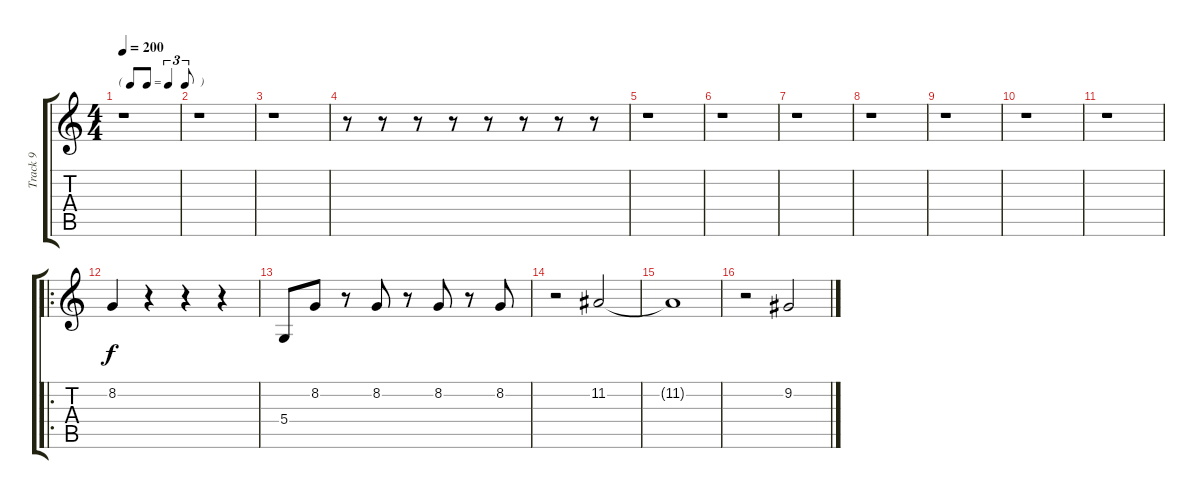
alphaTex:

\track ("Track 9" "Track 9") {instrument altosax}
\staff {score tabs}
\tuning (E4 B3 G3 D3 A2 E2) {hide}
\ts (4 4)
\tf triplet8th
\tempo 200
\clef g2
\ks c
r.1{dy f} |
r.1 |
r.1 |
r.8 r.8 r.8 r.8 r.8 r.8 r.8 r.8 |
r.1 |
r.1 |
r.1 |
r.1 |
r.1 |
r.1 |
r.1 |
\ro
8.2.4 r.4 r.4 r.4 |
5.4.8 8.2.8 r.8 8.2.8 r.8 8.2.8 r.8 8.2.8 |
r.2 11.2.2 |
11.2{t}.1 |
r.2 9.2.2
